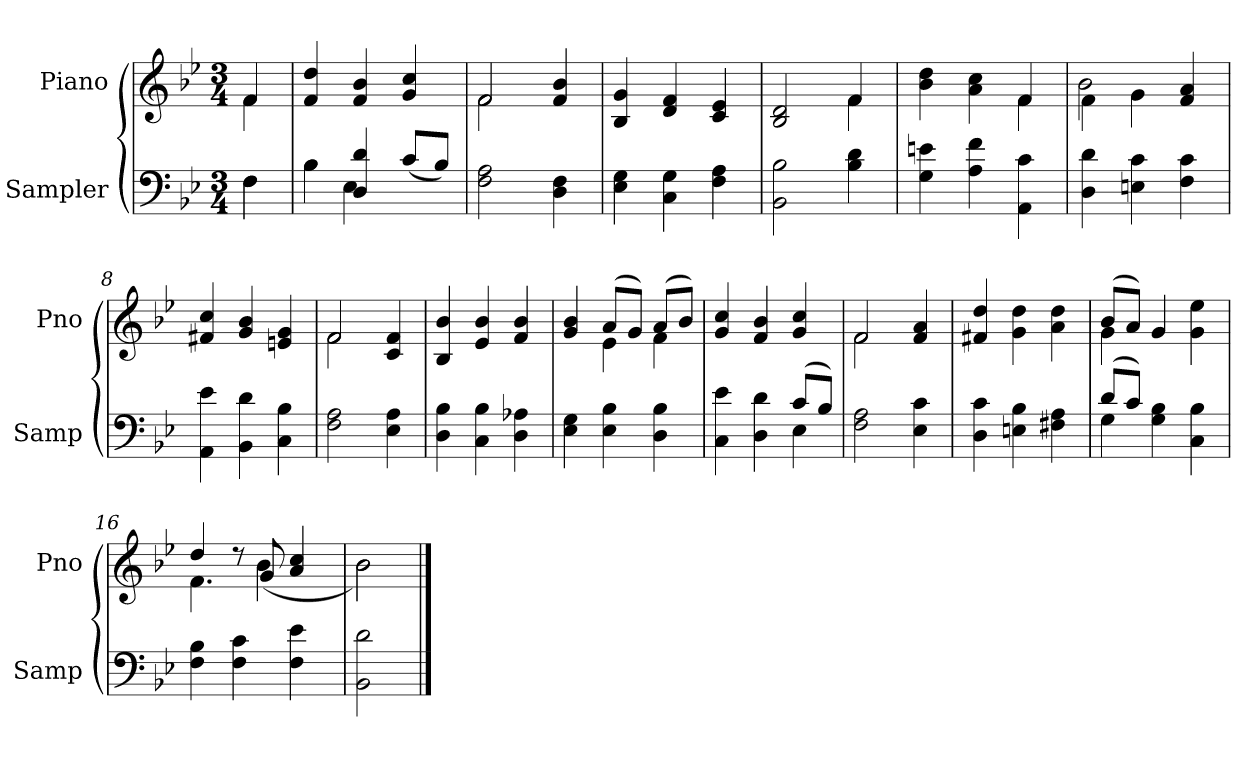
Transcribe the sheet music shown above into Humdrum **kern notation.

**kern	**kern
*part2	*part1
*staff2	*staff1
*I"Sampler	*I"Piano
*I'Samp	*I'Pno
*clefF4	*clefG2
*k[b-e-]	*k[b-e-]
*B-:	*B-:
*M3/4	*M3/4
=1	=1
*^	*^
4F\	4F	4f/	4f
*	*	*v	*v
=2	=2	=2
4B-\	4B-	4f 4dd
4D 4d	4E-	4f 4b-
(8c/L	4ryy	4g 4cc
8B-/J)	.	.
*v	*v	*
=3	=3
*	*^
2F 2A	2f/	2f
4D 4F	4f 4b-	4ryy
*	*v	*v
=4	=4
4E- 4G	4B- 4g
4C 4G	4d 4f
4F 4A	4c 4e-
=5	=5
*	*^
2BB- 2B-	2B- 2d	2ryy
4B- 4d	4f/	4f
=6	=6	=6
4G 4en	4b- 4dd	2ryy
4A 4f	4a 4cc	.
4AA 4c	4f/	4f
=7	=7	=7
4D 4d	4f\	2b-
4En 4c	4g\	.
4F 4c	4f 4a	4ryy
*	*v	*v
=8	=8
4AA 4e-	4f#X 4cc
4BB- 4d	4g 4b-
4C 4B-	4en 4g
=9	=9
*	*^
2F 2A	2f/	2f
4E- 4A	4c 4f	4ryy
*	*v	*v
=10	=10
4D 4B-	4B- 4b-
4C 4B-	4e- 4b-
4D 4A-X	4f 4b-
=11	=11
*	*^
4E- 4G	4g 4b-	4ryy
4E- 4B-	(8a/L	4e-
.	8g/J)	.
4D 4B-	(8a/L	4f
.	8b-/J)	.
*	*v	*v
=12	=12
*^	*
4C 4e-	2ryy	4g 4cc
4D 4d	.	4f 4b-
(8c/L	4E-	4g 4cc
8B-/J)	.	.
*v	*v	*
=13	=13
*	*^
2F 2A	2f/	2f
4E- 4c	4f 4a	4ryy
*	*v	*v
=14	=14
4D 4c	4f#X 4dd
4En 4B-	4g 4dd
4F#X 4A	4a 4dd
=15	=15
*^	*^
(8d/L	4G	(8b-/L	4g
8c/J)	.	8a/J)	.
4G 4B-	2ryy	4g	2ryy
4C 4B-	.	4g 4ee-	.
*v	*v	*	*
=16	=16	=16
4F 4B-	4dd/	4.f
4F 4c	8r	.
.	8g/	(4b-
4F 4e-	4a 4cc	.
.	.	8ryy
=17	=17	=17
2BB- 2d	2b-\)	2b-
*	*v	*v
==	==
*-	*-
